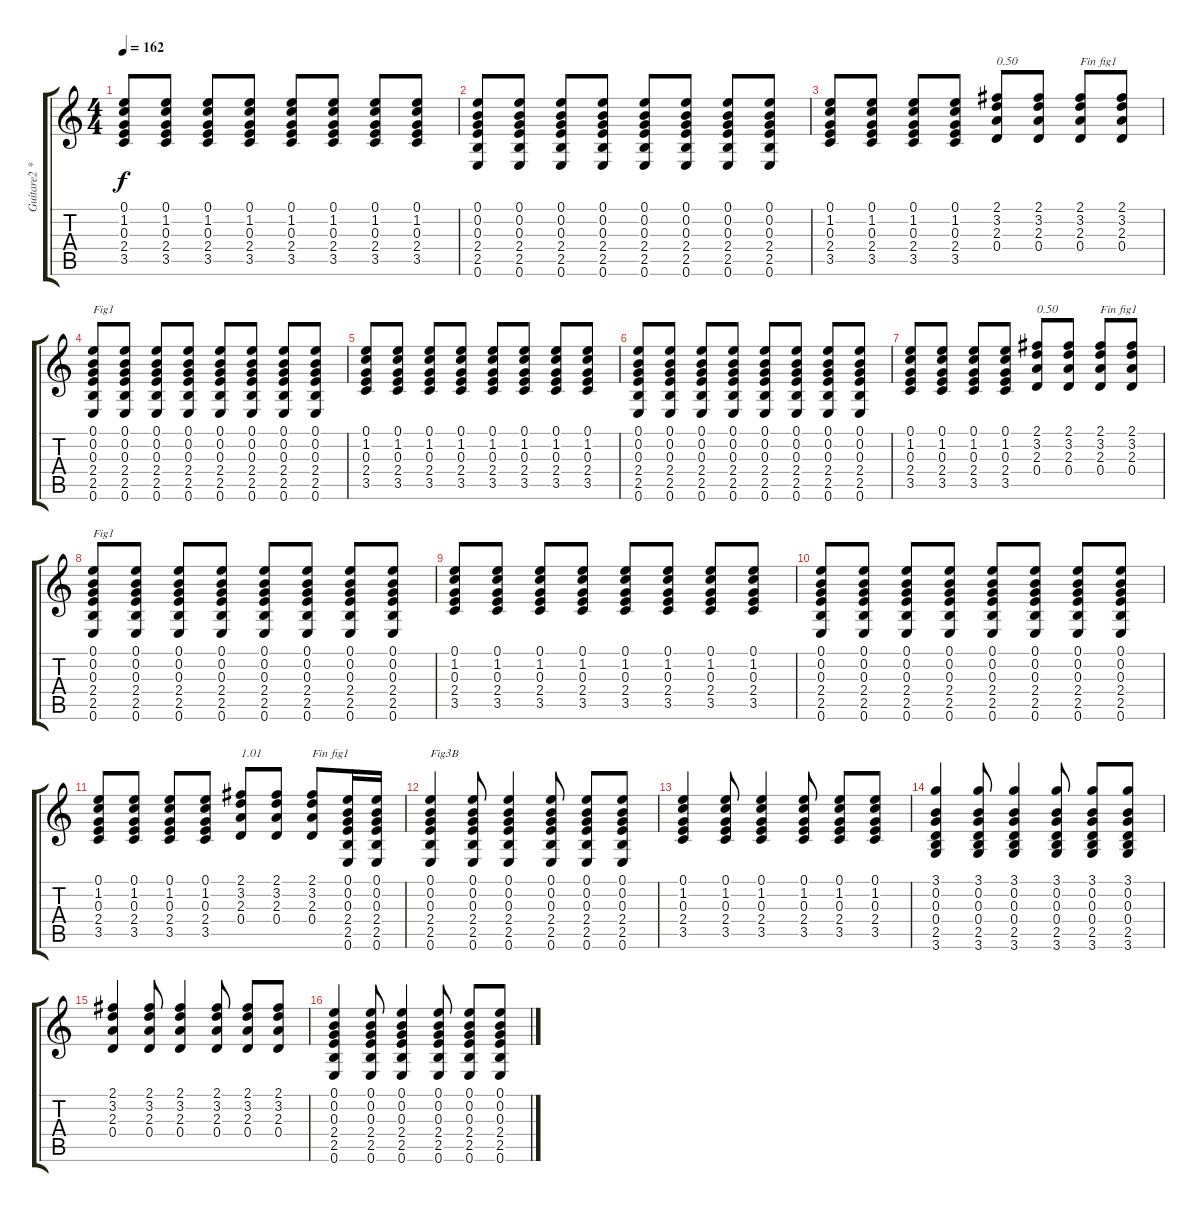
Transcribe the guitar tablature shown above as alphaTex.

\track ("Guitare2 *" "Guitare2 *") {instrument acousticguitarnylon}
\staff {score tabs}
\tuning (E4 B3 G3 D3 A2 E2) {hide}
\ts (4 4)
\tempo 162
\clef g2
\ks c
(0.1 1.2 0.3 2.4 3.5).8{dy f} (0.1 1.2 0.3 2.4 3.5).8 (0.1 1.2 0.3 2.4 3.5).8 (0.1 1.2 0.3 2.4 3.5).8 (0.1 1.2 0.3 2.4 3.5).8 (0.1 1.2 0.3 2.4 3.5).8 (0.1 1.2 0.3 2.4 3.5).8 (0.1 1.2 0.3 2.4 3.5).8 |
(0.1 0.2 0.3 2.4 2.5 0.6).8 (0.1 0.2 0.3 2.4 2.5 0.6).8 (0.1 0.2 0.3 2.4 2.5 0.6).8 (0.1 0.2 0.3 2.4 2.5 0.6).8 (0.1 0.2 0.3 2.4 2.5 0.6).8 (0.1 0.2 0.3 2.4 2.5 0.6).8 (0.1 0.2 0.3 2.4 2.5 0.6).8 (0.1 0.2 0.3 2.4 2.5 0.6).8 |
(0.1 1.2 0.3 2.4 3.5).8 (0.1 1.2 0.3 2.4 3.5).8 (0.1 1.2 0.3 2.4 3.5).8 (0.1 1.2 0.3 2.4 3.5).8 (2.1 3.2 2.3 0.4).8{txt "0.50"} (2.1 3.2 2.3 0.4).8 (2.1 3.2 2.3 0.4).8{txt "Fin fig1"} (2.1 3.2 2.3 0.4).8 |
(0.1 0.2 0.3 2.4 2.5 0.6).8{txt "Fig1"} (0.1 0.2 0.3 2.4 2.5 0.6).8 (0.1 0.2 0.3 2.4 2.5 0.6).8 (0.1 0.2 0.3 2.4 2.5 0.6).8 (0.1 0.2 0.3 2.4 2.5 0.6).8 (0.1 0.2 0.3 2.4 2.5 0.6).8 (0.1 0.2 0.3 2.4 2.5 0.6).8 (0.1 0.2 0.3 2.4 2.5 0.6).8 |
(0.1 1.2 0.3 2.4 3.5).8 (0.1 1.2 0.3 2.4 3.5).8 (0.1 1.2 0.3 2.4 3.5).8 (0.1 1.2 0.3 2.4 3.5).8 (0.1 1.2 0.3 2.4 3.5).8 (0.1 1.2 0.3 2.4 3.5).8 (0.1 1.2 0.3 2.4 3.5).8 (0.1 1.2 0.3 2.4 3.5).8 |
(0.1 0.2 0.3 2.4 2.5 0.6).8 (0.1 0.2 0.3 2.4 2.5 0.6).8 (0.1 0.2 0.3 2.4 2.5 0.6).8 (0.1 0.2 0.3 2.4 2.5 0.6).8 (0.1 0.2 0.3 2.4 2.5 0.6).8 (0.1 0.2 0.3 2.4 2.5 0.6).8 (0.1 0.2 0.3 2.4 2.5 0.6).8 (0.1 0.2 0.3 2.4 2.5 0.6).8 |
(0.1 1.2 0.3 2.4 3.5).8 (0.1 1.2 0.3 2.4 3.5).8 (0.1 1.2 0.3 2.4 3.5).8 (0.1 1.2 0.3 2.4 3.5).8 (2.1 3.2 2.3 0.4).8{txt "0.50"} (2.1 3.2 2.3 0.4).8 (2.1 3.2 2.3 0.4).8{txt "Fin fig1"} (2.1 3.2 2.3 0.4).8 |
(0.1 0.2 0.3 2.4 2.5 0.6).8{txt "Fig1"} (0.1 0.2 0.3 2.4 2.5 0.6).8 (0.1 0.2 0.3 2.4 2.5 0.6).8 (0.1 0.2 0.3 2.4 2.5 0.6).8 (0.1 0.2 0.3 2.4 2.5 0.6).8 (0.1 0.2 0.3 2.4 2.5 0.6).8 (0.1 0.2 0.3 2.4 2.5 0.6).8 (0.1 0.2 0.3 2.4 2.5 0.6).8 |
(0.1 1.2 0.3 2.4 3.5).8 (0.1 1.2 0.3 2.4 3.5).8 (0.1 1.2 0.3 2.4 3.5).8 (0.1 1.2 0.3 2.4 3.5).8 (0.1 1.2 0.3 2.4 3.5).8 (0.1 1.2 0.3 2.4 3.5).8 (0.1 1.2 0.3 2.4 3.5).8 (0.1 1.2 0.3 2.4 3.5).8 |
(0.1 0.2 0.3 2.4 2.5 0.6).8 (0.1 0.2 0.3 2.4 2.5 0.6).8 (0.1 0.2 0.3 2.4 2.5 0.6).8 (0.1 0.2 0.3 2.4 2.5 0.6).8 (0.1 0.2 0.3 2.4 2.5 0.6).8 (0.1 0.2 0.3 2.4 2.5 0.6).8 (0.1 0.2 0.3 2.4 2.5 0.6).8 (0.1 0.2 0.3 2.4 2.5 0.6).8 |
(0.1 1.2 0.3 2.4 3.5).8 (0.1 1.2 0.3 2.4 3.5).8 (0.1 1.2 0.3 2.4 3.5).8 (0.1 1.2 0.3 2.4 3.5).8 (2.1 3.2 2.3 0.4).8{txt "1.01"} (2.1 3.2 2.3 0.4).8 (2.1 3.2 2.3 0.4).8{txt "Fin fig1"} (0.1 0.2 0.3 2.4 2.5 0.6).16 (0.1 0.2 0.3 2.4 2.5 0.6).16 |
(0.1 0.2 0.3 2.4 2.5 0.6).4{txt "Fig3B"} (0.1 0.2 0.3 2.4 2.5 0.6).8 (0.1 0.2 0.3 2.4 2.5 0.6).4 (0.1 0.2 0.3 2.4 2.5 0.6).8 (0.1 0.2 0.3 2.4 2.5 0.6).8 (0.1 0.2 0.3 2.4 2.5 0.6).8 |
(0.1 1.2 0.3 2.4 3.5).4 (0.1 1.2 0.3 2.4 3.5).8 (0.1 1.2 0.3 2.4 3.5).4 (0.1 1.2 0.3 2.4 3.5).8 (0.1 1.2 0.3 2.4 3.5).8 (0.1 1.2 0.3 2.4 3.5).8 |
(3.1 0.2 0.3 0.4 2.5 3.6).4 (3.1 0.2 0.3 0.4 2.5 3.6).8 (3.1 0.2 0.3 0.4 2.5 3.6).4 (3.1 0.2 0.3 0.4 2.5 3.6).8 (3.1 0.2 0.3 0.4 2.5 3.6).8 (3.1 0.2 0.3 0.4 2.5 3.6).8 |
(2.1 3.2 2.3 0.4).4 (2.1 3.2 2.3 0.4).8 (2.1 3.2 2.3 0.4).4 (2.1 3.2 2.3 0.4).8 (2.1 3.2 2.3 0.4).8 (2.1 3.2 2.3 0.4).8 |
(0.1 0.2 0.3 2.4 2.5 0.6).4 (0.1 0.2 0.3 2.4 2.5 0.6).8 (0.1 0.2 0.3 2.4 2.5 0.6).4 (0.1 0.2 0.3 2.4 2.5 0.6).8 (0.1 0.2 0.3 2.4 2.5 0.6).8 (0.1 0.2 0.3 2.4 2.5 0.6).8
